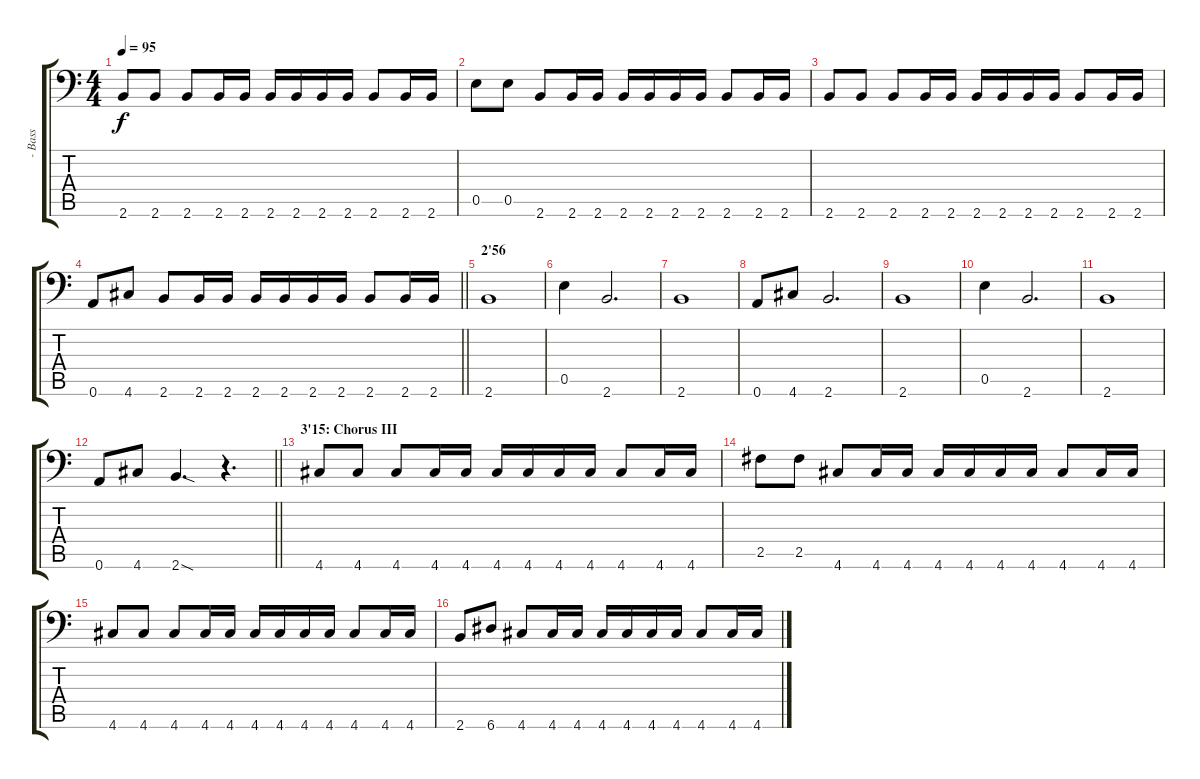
\track ("- Bass" "- Bass") {instrument electricbassfinger}
\staff {score tabs}
\tuning (B3 Gb3 D3 A2 E2 A1) {hide}
\ts (4 4)
\tempo 95
\clef f4
\ks c
2.6.8{dy f} 2.6.8 2.6.8 2.6.16 2.6.16 2.6.16 2.6.16 2.6.16 2.6.16 2.6.8 2.6.16 2.6.16 |
0.5.8 0.5.8 2.6.8 2.6.16 2.6.16 2.6.16 2.6.16 2.6.16 2.6.16 2.6.8 2.6.16 2.6.16 |
2.6.8 2.6.8 2.6.8 2.6.16 2.6.16 2.6.16 2.6.16 2.6.16 2.6.16 2.6.8 2.6.16 2.6.16 |
\barLineRight lightlight
0.6.8 4.6.8 2.6.8 2.6.16 2.6.16 2.6.16 2.6.16 2.6.16 2.6.16 2.6.8 2.6.16 2.6.16 |
\section ("" "2'56")
2.6.1 |
0.5.4 2.6.2{d} |
2.6.1 |
0.6.8 4.6.8 2.6.2{d} |
2.6.1 |
0.5.4 2.6.2{d} |
2.6.1 |
\barLineRight lightlight
0.6.8 4.6.8 2.6{sod}.4{d} r.4{d} |
\section ("" "3'15: Chorus III")
4.6.8 4.6.8 4.6.8 4.6.16 4.6.16 4.6.16 4.6.16 4.6.16 4.6.16 4.6.8 4.6.16 4.6.16 |
2.5.8 2.5.8 4.6.8 4.6.16 4.6.16 4.6.16 4.6.16 4.6.16 4.6.16 4.6.8 4.6.16 4.6.16 |
4.6.8 4.6.8 4.6.8 4.6.16 4.6.16 4.6.16 4.6.16 4.6.16 4.6.16 4.6.8 4.6.16 4.6.16 |
2.6.8 6.6.8 4.6.8 4.6.16 4.6.16 4.6.16 4.6.16 4.6.16 4.6.16 4.6.8 4.6.16 4.6.16
